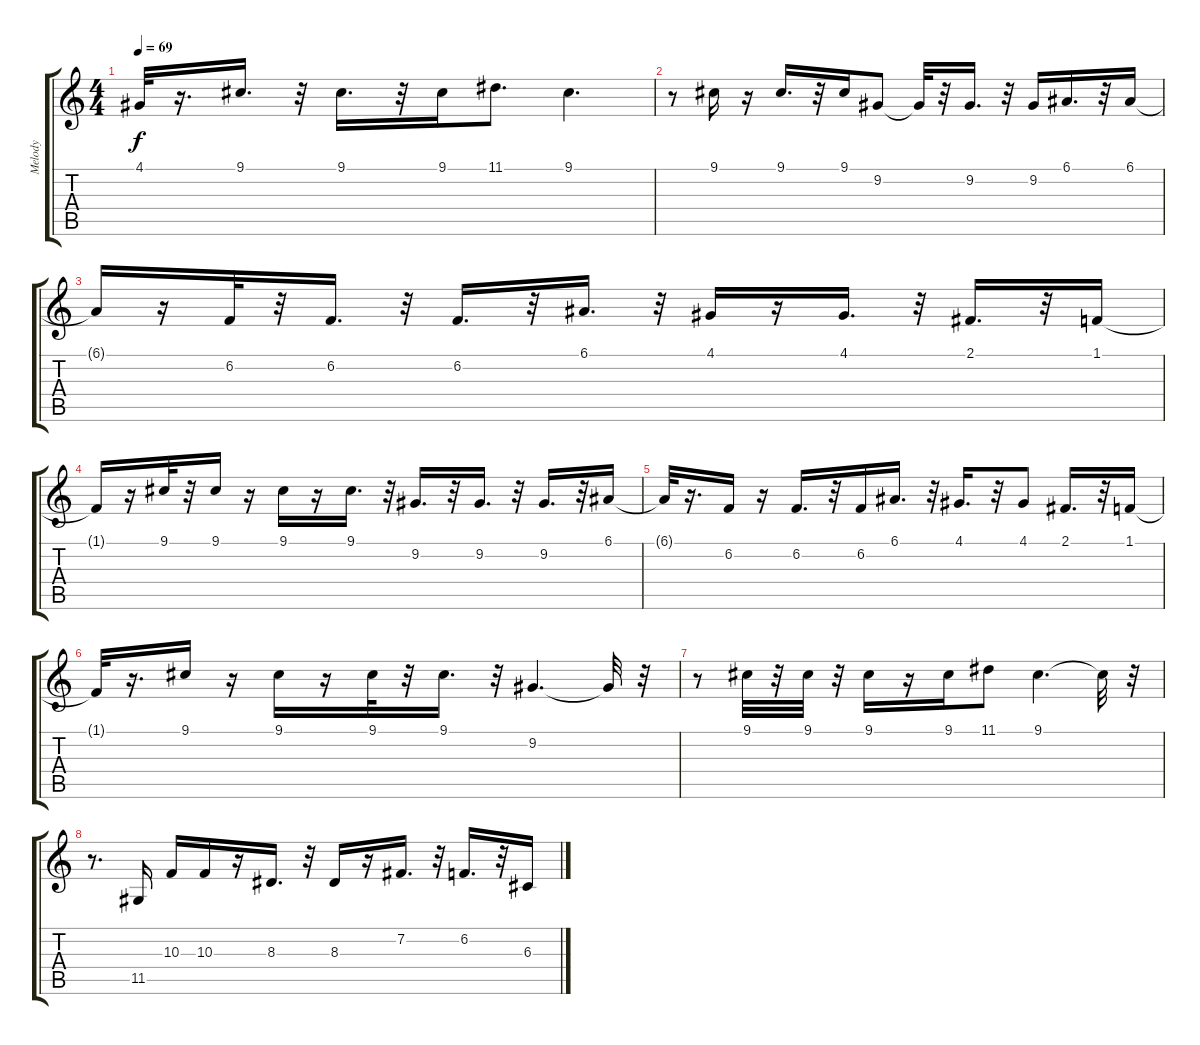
\track ("Melody" "Melody") {instrument clarinet}
\staff {score tabs}
\tuning (E4 B3 G3 D3 A2 E2) {hide}
\ts (4 4)
\tempo 69
\clef g2
\ks c
4.1{t}.32{dy f} r.16{d} 9.1.16{d} r.32 9.1.16{d} r.32 9.1.16 11.1.8{d} 9.1.4{d} |
r.8 9.1.16 r.16 9.1.16{d} r.32 9.1.16 9.2.8 9.2{t}.32 r.32 9.2.16{d} r.32 9.2.16 6.1.16{d} r.32 6.1.16 |
6.1{t}.16 r.16 6.2.32 r.32 6.2.16{d} r.32 6.2.16{d} r.32 6.1.16{d} r.32 4.1.16 r.16 4.1.16{d} r.32 2.1.16{d} r.32 1.1.16 |
1.1{t}.16 r.16 9.1.32 r.32 9.1.16 r.16 9.1.16 r.16 9.1.16{d} r.32 9.2.16{d} r.32 9.2.16{d} r.32 9.2.16{d} r.32 6.1.16 |
6.1{t}.32 r.16{d} 6.2.16 r.16 6.2.16{d} r.32 6.2.16 6.1.16{d} r.32 4.1.16{d} r.32 4.1.8 2.1.16{d} r.32 1.1.16 |
1.1{t}.32 r.16{d} 9.1.16 r.16 9.1.16 r.16 9.1.32 r.32 9.1.16{d} r.32 9.2.4{d} 9.2{t}.32 r.32 |
r.8 9.1.32 r.32 9.1.32 r.32 9.1.16 r.16 9.1.16 11.1.8 9.1.4{d} 9.1{t}.32 r.32 |
r.8{d} 11.5.16 10.3.16 10.3.16 r.16 8.3.16{d} r.32 8.3.16 r.16 7.2.16{d} r.32 6.2.16{d} r.32 6.3.16
